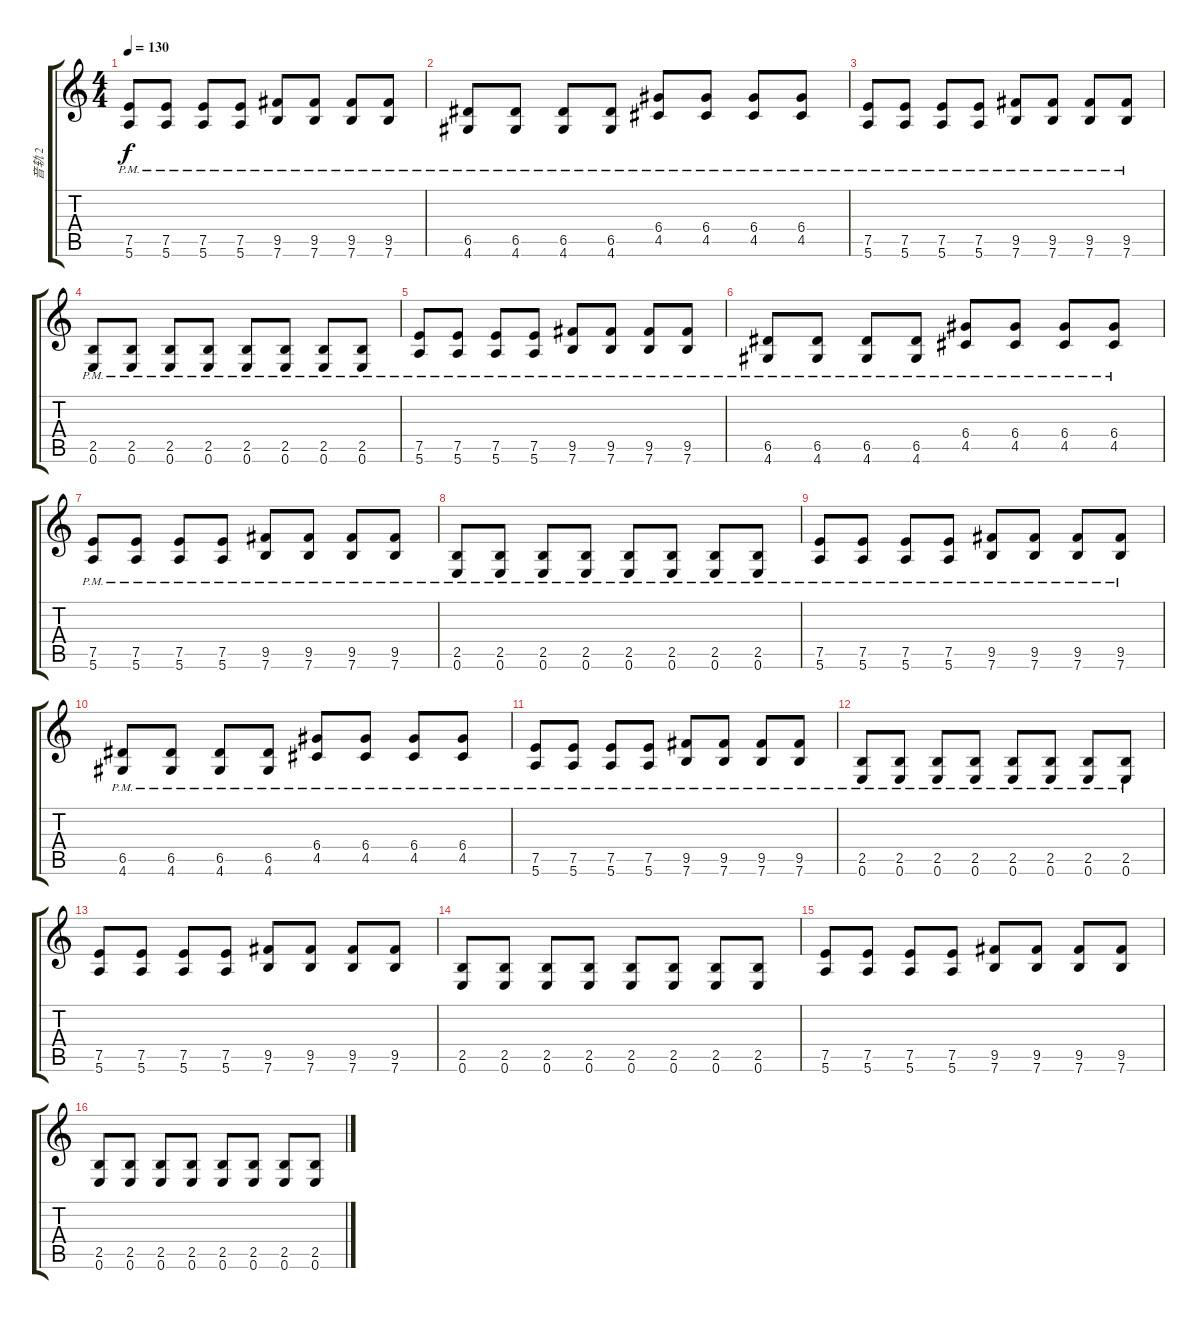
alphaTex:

\track ("音轨 2" "音轨 2") {instrument distortionguitar}
\staff {score tabs}
\tuning (E4 B3 G3 D3 A2 E2) {hide}
\ts (4 4)
\tempo 130
\clef g2
\ks c
(7.5{pm} 5.6{pm}).8{dy f} (7.5{pm} 5.6{pm}).8 (7.5{pm} 5.6{pm}).8 (7.5{pm} 5.6{pm}).8 (9.5{pm} 7.6{pm}).8 (9.5{pm} 7.6{pm}).8 (9.5{pm} 7.6{pm}).8 (9.5{pm} 7.6{pm}).8 |
(6.5{pm} 4.6{pm}).8 (6.5{pm} 4.6{pm}).8 (6.5{pm} 4.6{pm}).8 (6.5{pm} 4.6{pm}).8 (6.4{pm} 4.5{pm}).8 (6.4{pm} 4.5{pm}).8 (6.4{pm} 4.5{pm}).8 (6.4{pm} 4.5{pm}).8 |
(7.5{pm} 5.6{pm}).8 (7.5{pm} 5.6{pm}).8 (7.5{pm} 5.6{pm}).8 (7.5{pm} 5.6{pm}).8 (9.5{pm} 7.6{pm}).8 (9.5{pm} 7.6{pm}).8 (9.5{pm} 7.6{pm}).8 (9.5{pm} 7.6{pm}).8 |
(2.5{pm} 0.6{pm}).8 (2.5{pm} 0.6{pm}).8 (2.5{pm} 0.6{pm}).8 (2.5{pm} 0.6{pm}).8 (2.5{pm} 0.6{pm}).8 (2.5{pm} 0.6{pm}).8 (2.5{pm} 0.6{pm}).8 (2.5{pm} 0.6{pm}).8 |
(7.5{pm} 5.6{pm}).8 (7.5{pm} 5.6{pm}).8 (7.5{pm} 5.6{pm}).8 (7.5{pm} 5.6{pm}).8 (9.5{pm} 7.6{pm}).8 (9.5{pm} 7.6{pm}).8 (9.5{pm} 7.6{pm}).8 (9.5{pm} 7.6{pm}).8 |
(6.5{pm} 4.6{pm}).8 (6.5{pm} 4.6{pm}).8 (6.5{pm} 4.6{pm}).8 (6.5{pm} 4.6{pm}).8 (6.4{pm} 4.5{pm}).8 (6.4{pm} 4.5{pm}).8 (6.4{pm} 4.5{pm}).8 (6.4{pm} 4.5{pm}).8 |
(7.5{pm} 5.6{pm}).8 (7.5{pm} 5.6{pm}).8 (7.5{pm} 5.6{pm}).8 (7.5{pm} 5.6{pm}).8 (9.5{pm} 7.6{pm}).8 (9.5{pm} 7.6{pm}).8 (9.5{pm} 7.6{pm}).8 (9.5{pm} 7.6{pm}).8 |
(2.5{pm} 0.6{pm}).8 (2.5{pm} 0.6{pm}).8 (2.5{pm} 0.6{pm}).8 (2.5{pm} 0.6{pm}).8 (2.5{pm} 0.6{pm}).8 (2.5{pm} 0.6{pm}).8 (2.5{pm} 0.6{pm}).8 (2.5{pm} 0.6{pm}).8 |
(7.5{pm} 5.6{pm}).8 (7.5{pm} 5.6{pm}).8 (7.5{pm} 5.6{pm}).8 (7.5{pm} 5.6{pm}).8 (9.5{pm} 7.6{pm}).8 (9.5{pm} 7.6{pm}).8 (9.5{pm} 7.6{pm}).8 (9.5{pm} 7.6{pm}).8 |
(6.5{pm} 4.6{pm}).8 (6.5{pm} 4.6{pm}).8 (6.5{pm} 4.6{pm}).8 (6.5{pm} 4.6{pm}).8 (6.4{pm} 4.5{pm}).8 (6.4{pm} 4.5{pm}).8 (6.4{pm} 4.5{pm}).8 (6.4{pm} 4.5{pm}).8 |
(7.5{pm} 5.6{pm}).8 (7.5{pm} 5.6{pm}).8 (7.5{pm} 5.6{pm}).8 (7.5{pm} 5.6{pm}).8 (9.5{pm} 7.6{pm}).8 (9.5{pm} 7.6{pm}).8 (9.5{pm} 7.6{pm}).8 (9.5{pm} 7.6{pm}).8 |
(2.5{pm} 0.6{pm}).8 (2.5{pm} 0.6{pm}).8 (2.5{pm} 0.6{pm}).8 (2.5{pm} 0.6{pm}).8 (2.5{pm} 0.6{pm}).8 (2.5{pm} 0.6{pm}).8 (2.5{pm} 0.6{pm}).8 (2.5{pm} 0.6{pm}).8 |
(7.5 5.6).8 (7.5 5.6).8 (7.5 5.6).8 (7.5 5.6).8 (9.5 7.6).8 (9.5 7.6).8 (9.5 7.6).8 (9.5 7.6).8 |
(2.5 0.6).8 (2.5 0.6).8 (2.5 0.6).8 (2.5 0.6).8 (2.5 0.6).8 (2.5 0.6).8 (2.5 0.6).8 (2.5 0.6).8 |
(7.5 5.6).8 (7.5 5.6).8 (7.5 5.6).8 (7.5 5.6).8 (9.5 7.6).8 (9.5 7.6).8 (9.5 7.6).8 (9.5 7.6).8 |
(2.5 0.6).8 (2.5 0.6).8 (2.5 0.6).8 (2.5 0.6).8 (2.5 0.6).8 (2.5 0.6).8 (2.5 0.6).8 (2.5 0.6).8
